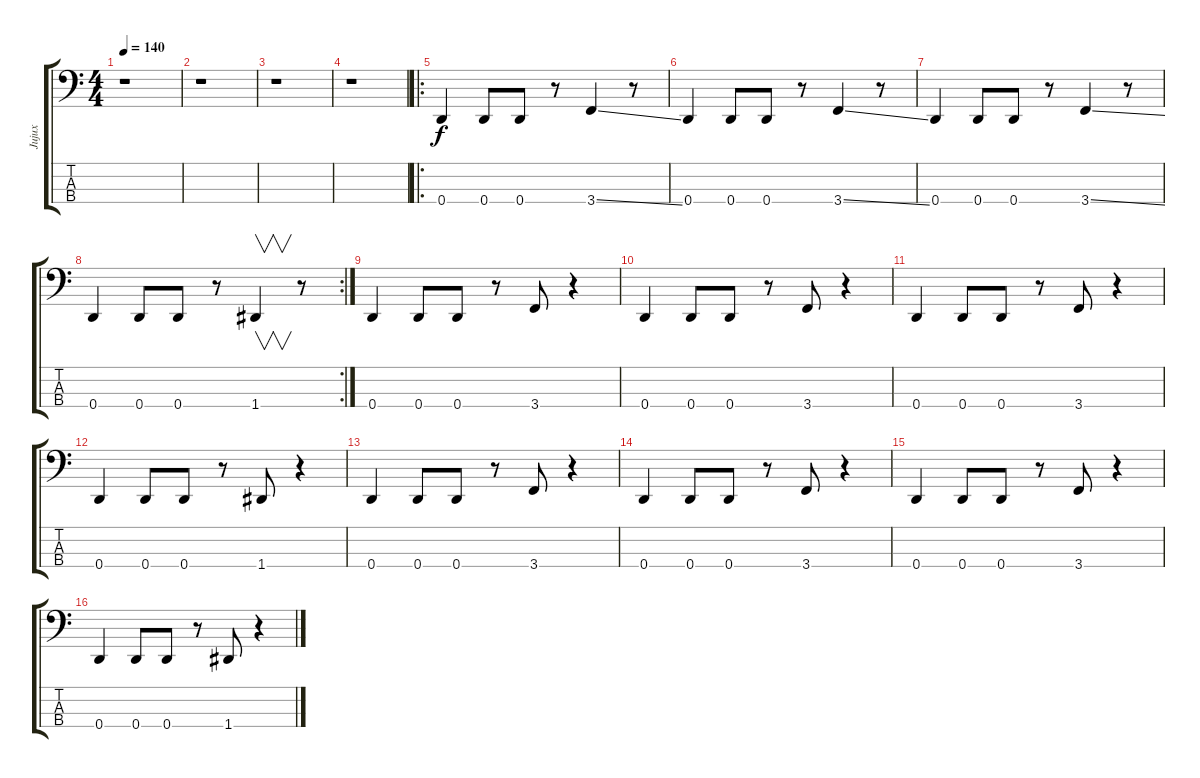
\track ("Jujux" "Jujux") {instrument electricbassfinger}
\staff {score tabs}
\tuning (G2 D2 A1 D1) {hide}
\ts (4 4)
\tempo 140
\clef f4
\ks c
r.1{dy f instrument electricbassfinger} |
r.1 |
r.1 |
r.1 |
\ro
0.4.4 0.4.8 0.4.8 r.8 3.4{ss}.4 r.8 |
0.4.4 0.4.8 0.4.8 r.8 3.4{ss}.4 r.8 |
0.4.4 0.4.8 0.4.8 r.8 3.4{ss}.4 r.8 |
\rc 2
0.4.4 0.4.8 0.4.8 r.8 1.4.4{v} r.8 |
0.4.4 0.4.8 0.4.8 r.8 3.4.8 r.4 |
0.4.4 0.4.8 0.4.8 r.8 3.4.8 r.4 |
0.4.4 0.4.8 0.4.8 r.8 3.4.8 r.4 |
0.4.4 0.4.8 0.4.8 r.8 1.4.8 r.4 |
0.4.4 0.4.8 0.4.8 r.8 3.4.8 r.4 |
0.4.4 0.4.8 0.4.8 r.8 3.4.8 r.4 |
0.4.4 0.4.8 0.4.8 r.8 3.4.8 r.4 |
0.4.4 0.4.8 0.4.8 r.8 1.4.8 r.4
